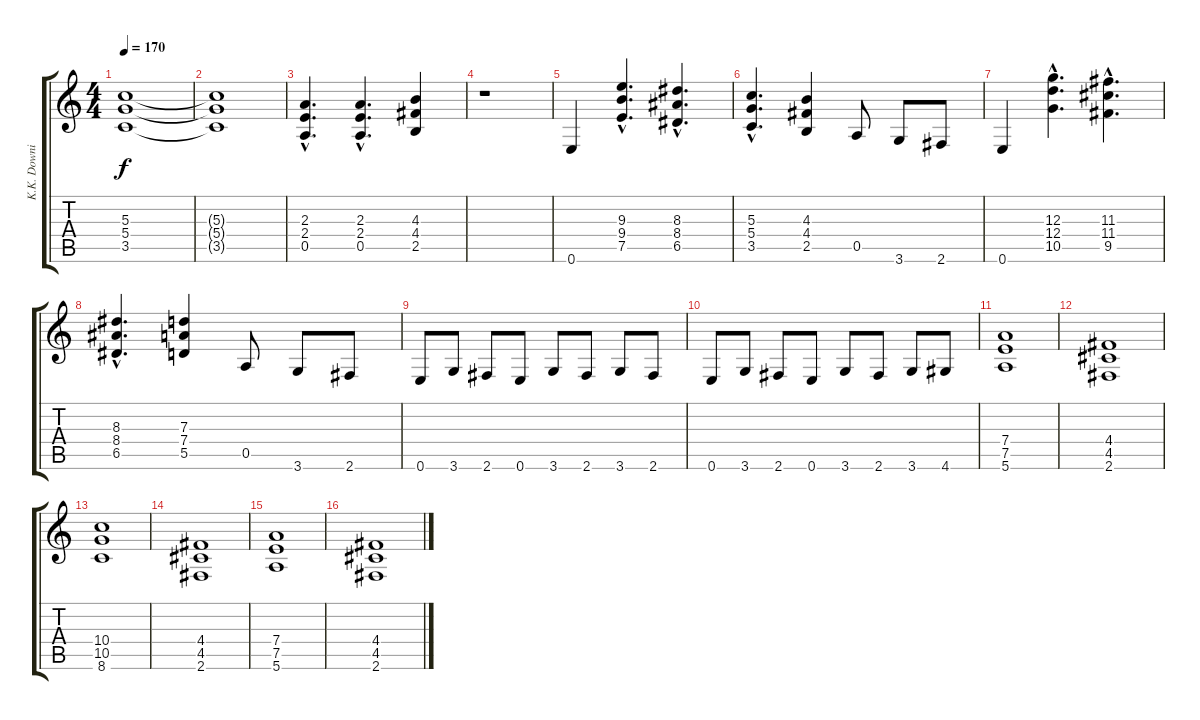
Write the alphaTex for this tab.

\track ("K.K. Downing" "K.K. Downi") {instrument distortionguitar}
\staff {score tabs}
\tuning (E4 B3 G3 D3 A2 E2) {hide}
\ts (4 4)
\tempo 170
\clef g2
\ks c
(5.3 5.4 3.5).1{dy f} |
(5.3{t} 5.4{t} 3.5{t}).1 |
(2.3{hac} 2.4{hac} 0.5{hac}).4{d} (2.3{hac} 2.4{hac} 0.5{hac}).4{d} (4.3 4.4 2.5).4 |
r.1 |
0.6.4 (9.3{hac} 9.4{hac} 7.5{hac}).4{d} (8.3{hac} 8.4{hac} 6.5{hac}).4{d} |
(5.3{hac} 5.4{hac} 3.5{hac}).4{d} (4.3 4.4 2.5).4 0.5.8 3.6.8 2.6.8 |
0.6.4 (12.3{hac} 12.4{hac} 10.5{hac}).4{d} (11.3{hac} 11.4{hac} 9.5{hac}).4{d} |
(8.3{hac} 8.4{hac} 6.5{hac}).4{d} (7.3 7.4 5.5).4 0.5.8 3.6.8 2.6.8 |
0.6.8 3.6.8 2.6.8 0.6.8 3.6.8 2.6.8 3.6.8 2.6.8 |
0.6.8 3.6.8 2.6.8 0.6.8 3.6.8 2.6.8 3.6.8 4.6.8 |
(7.4 7.5 5.6).1 |
(4.4 4.5 2.6).1 |
(10.4 10.5 8.6).1 |
(4.4 4.5 2.6).1 |
(7.4 7.5 5.6).1 |
(4.4 4.5 2.6).1
